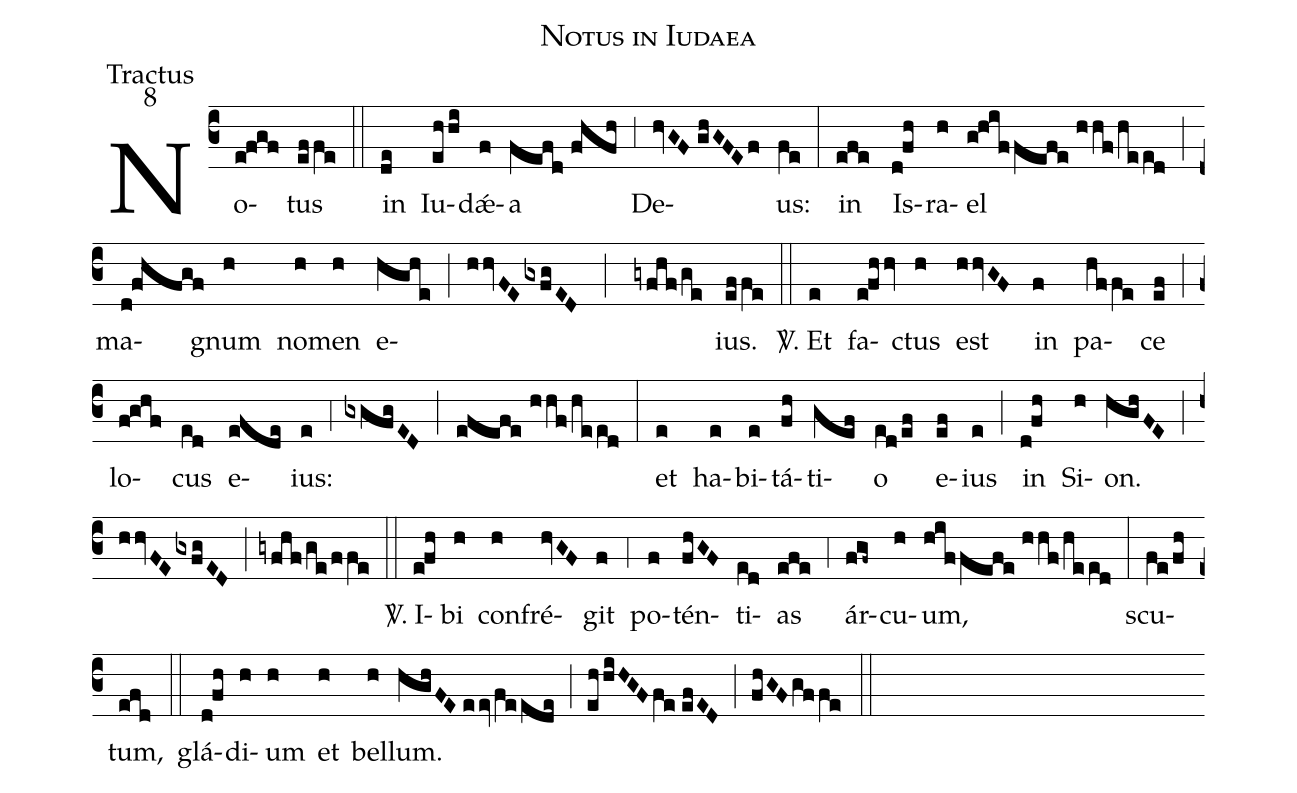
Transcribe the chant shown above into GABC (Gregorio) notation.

name:Notus in Iudaea;
office-part:Tractus;
mode:8;
%%
(c3) No(e!fgf)tus(effe) (::)
in(de) Iu(ehhi)d{<sp>'ae</sp>}(f)a(fefd//fhfh) (,3) De(hvGF//ghGFEf)us:(fe) (:)
in(efe) Is(d!fh)ra(h)el(g!hiffefe//hhf/heed) (;) ma(d!fhfgf)gnum(h) no(h)men(h) e(hghe)(;)(hhvFE/gxfgED;gyfhf/ge)ius.(effe) (::)

<sp>V/</sp>. Et(e) fa(e!fhhv)ctus(h) est(hhvGF) in(f) pa(hffe)ce(ef) (;) lo(f!ghf)cus(ed) e(efde)ius:(e) (,4) (gxgfgED) (;) (efefe//hhf/heed) (:)
et(e) ha(e)bi(e)tá(fh)ti(gef)o(ed/ef) e(ef)ius(e) (;) in(d!fh) Si(h)on.(hghFE) (;) (hhvFE/gxfgED) (;) (gyfhf/ge/ffe) (::)

<sp>V/</sp>. I(e!fh)bi(h) con(h)fré(hvGF)git(f) (,4) po(f)tén(fhGF)ti(ed)as(efe) (,4) ár(fgf~)cu(h)um,(hiffefe//hhf/heed) (:)
scu(fe/fh)tum,(efd) (::)
glá(d!fh)di(h)um(h) et(h) bel(h)lum.(hghFE//eev/feede) (;) (ehhiHGF/fe//efED) (;) (fhGF/gffe) (::)
